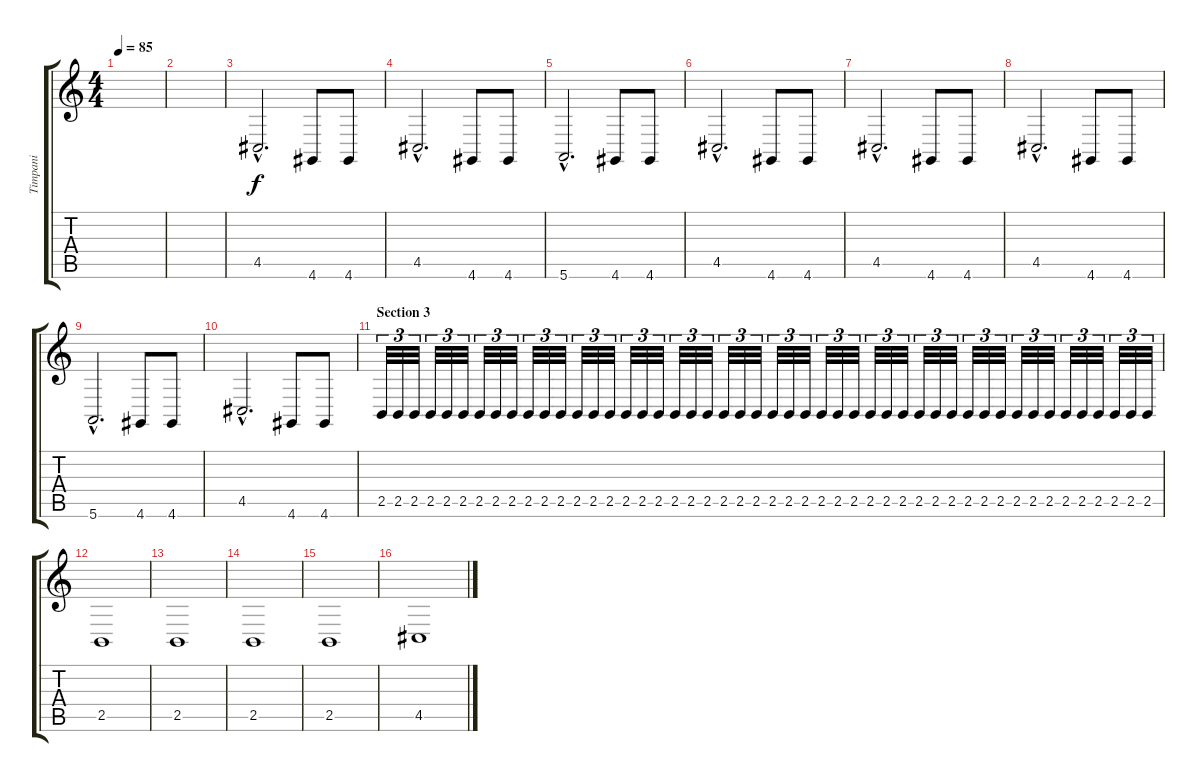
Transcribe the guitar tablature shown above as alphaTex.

\track ("Timpani" "Timpani") {instrument timpani}
\staff {score tabs}
\tuning (E4 B3 G3 D3 A2 E2) {hide}
\ts (4 4)
\tempo 85
\clef g2
\ks c
|
|
4.5{hac}.2{d} 4.6.8 4.6.8 |
4.5{hac}.2{d} 4.6.8 4.6.8 |
5.6{hac}.2{d} 4.6.8 4.6.8 |
4.5{hac}.2{d} 4.6.8 4.6.8 |
4.5{hac}.2{d} 4.6.8 4.6.8 |
4.5{hac}.2{d} 4.6.8 4.6.8 |
5.6{hac}.2{d} 4.6.8 4.6.8 |
4.5{hac}.2{d} 4.6.8 4.6.8 |
\section ("" "Section 3")
2.5.32{tu (3 2)} 2.5.32{tu (3 2)} 2.5.32{tu (3 2)} 2.5.32{tu (3 2)} 2.5.32{tu (3 2)} 2.5.32{tu (3 2)} 2.5.32{tu (3 2)} 2.5.32{tu (3 2)} 2.5.32{tu (3 2)} 2.5.32{tu (3 2)} 2.5.32{tu (3 2)} 2.5.32{tu (3 2)} 2.5.32{tu (3 2)} 2.5.32{tu (3 2)} 2.5.32{tu (3 2)} 2.5.32{tu (3 2)} 2.5.32{tu (3 2)} 2.5.32{tu (3 2)} 2.5.32{tu (3 2)} 2.5.32{tu (3 2)} 2.5.32{tu (3 2)} 2.5.32{tu (3 2)} 2.5.32{tu (3 2)} 2.5.32{tu (3 2)} 2.5.32{tu (3 2)} 2.5.32{tu (3 2)} 2.5.32{tu (3 2)} 2.5.32{tu (3 2)} 2.5.32{tu (3 2)} 2.5.32{tu (3 2)} 2.5.32{tu (3 2)} 2.5.32{tu (3 2)} 2.5.32{tu (3 2)} 2.5.32{tu (3 2)} 2.5.32{tu (3 2)} 2.5.32{tu (3 2)} 2.5.32{tu (3 2)} 2.5.32{tu (3 2)} 2.5.32{tu (3 2)} 2.5.32{tu (3 2)} 2.5.32{tu (3 2)} 2.5.32{tu (3 2)} 2.5.32{tu (3 2)} 2.5.32{tu (3 2)} 2.5.32{tu (3 2)} 2.5.32{tu (3 2)} 2.5.32{tu (3 2)} 2.5.32{tu (3 2)} |
2.5.1 |
2.5.1 |
2.5.1 |
2.5.1 |
4.5.1
